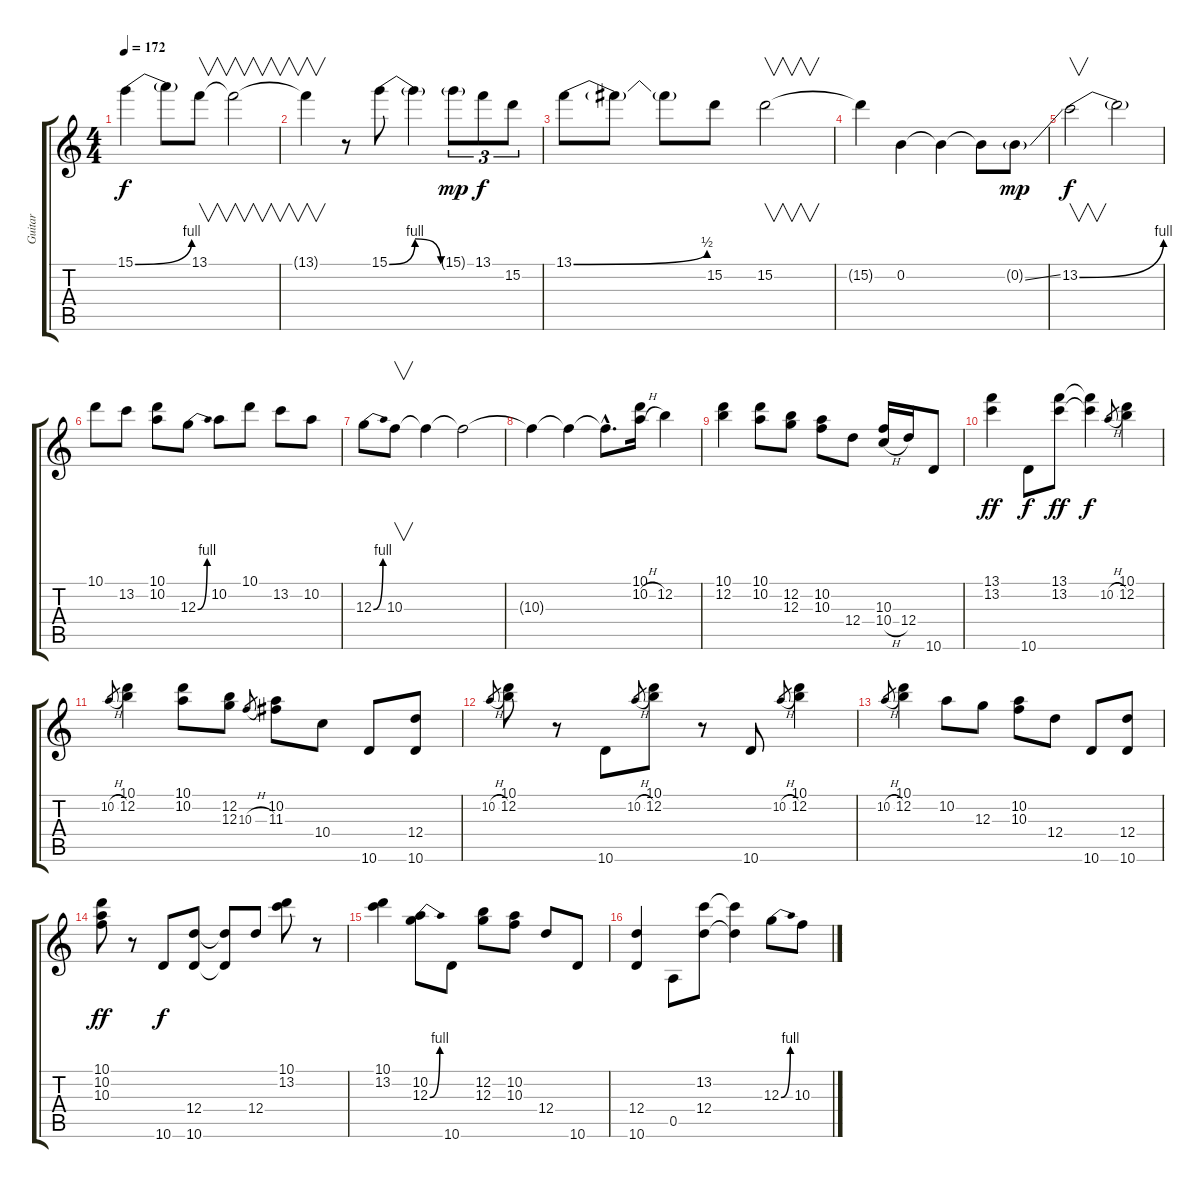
\track ("Guitar" "Guitar") {instrument overdrivenguitar}
\staff {score tabs}
\tuning (E4 B3 G3 D3 A2 E2) {hide}
\ts (4 4)
\tempo 172
\clef g2
\ks c
15.1{be (bend 0 0 60 4)}.4{dy f} 15.1{t}.8 13.1.8{v} 13.1{t}.2{v} |
13.1{t}.4{v} r.8 15.1{be (bendrelease 0 0 15 4 30 4 60 0)}.8 15.1{t}.4 15.1{g}.8{tu (3 2) dy mp} 13.1.8{tu (3 2) dy f} 15.2.8{tu (3 2)} |
13.1{be (bend 0 0 60 2)}.8 13.1{t}.8 13.1{t}.8 15.2.8 15.2.2{v} |
15.2{t}.4 0.2.4 0.2{t}.4 0.2{t}.8 0.2{ss g}.8{dy mp} |
13.2{be (bend 0 0 60 4)}.2{v dy f} 13.2{t}.2 |
10.1.8 13.2.8 (10.1 10.2).8 12.3{be (bend 0 0 60 4)}.8 10.2.8 10.1.8 13.2.8 10.2.8 |
12.3{be (bend 0 0 60 4)}.8 10.3.8{v} 10.3{t}.4 10.3{t}.2 |
10.3{t}.4 10.3{t}.4 10.3{hac t}.8{d} (10.1 10.2{h}).16 12.2.4 |
(10.1 12.2).4 (10.1 10.2).8 (12.2 12.3).8 (10.2 10.3).8 12.4.8 (10.3 10.4{h}).16 12.4.16 10.6.8 |
(13.1 13.2).4{dy ff} 10.6.8{dy f} (13.1 13.2).8{dy ff} (13.1{t} 13.2{t}).4{dy f} 10.2{h}.8{gr} (10.1 12.2).4 |
10.2{h}.8{gr} (10.1 12.2).4 (10.1 10.2).8 (12.2 12.3).8 10.3{h}.8{gr} (10.2 11.3).8 10.4.8 10.6.8 (12.4 10.6).8 |
10.2{h}.8{gr} (10.1 12.2).8 r.8 10.6.8 10.2{h}.8{gr} (10.1 12.2).8 r.8 10.6.8 10.2{h}.8{gr} (10.1 12.2).4 |
10.2{h}.8{gr} (10.1 12.2).4 10.2.8 12.3.8 (10.2 10.3).8 12.4.8 10.6.8 (12.4 10.6).8 |
(10.1 10.2 10.3).8{dy ff} r.8 10.6.8{dy f} (12.4 10.6).8 (12.4{t} 10.6{t}).8 12.4.8 (10.1 13.2).8 r.8 |
(10.1 13.2).4 (10.2 12.3{be (bend 0 0 60 4)}).8 10.6.8 (12.2 12.3).8 (10.2 10.3).8 12.4.8 10.6.8 |
(12.4 10.6).4 0.5.8 (13.2 12.4).8 (13.2{t} 12.4{t}).4 12.3{be (bend 0 0 60 4)}.8 10.3.8
